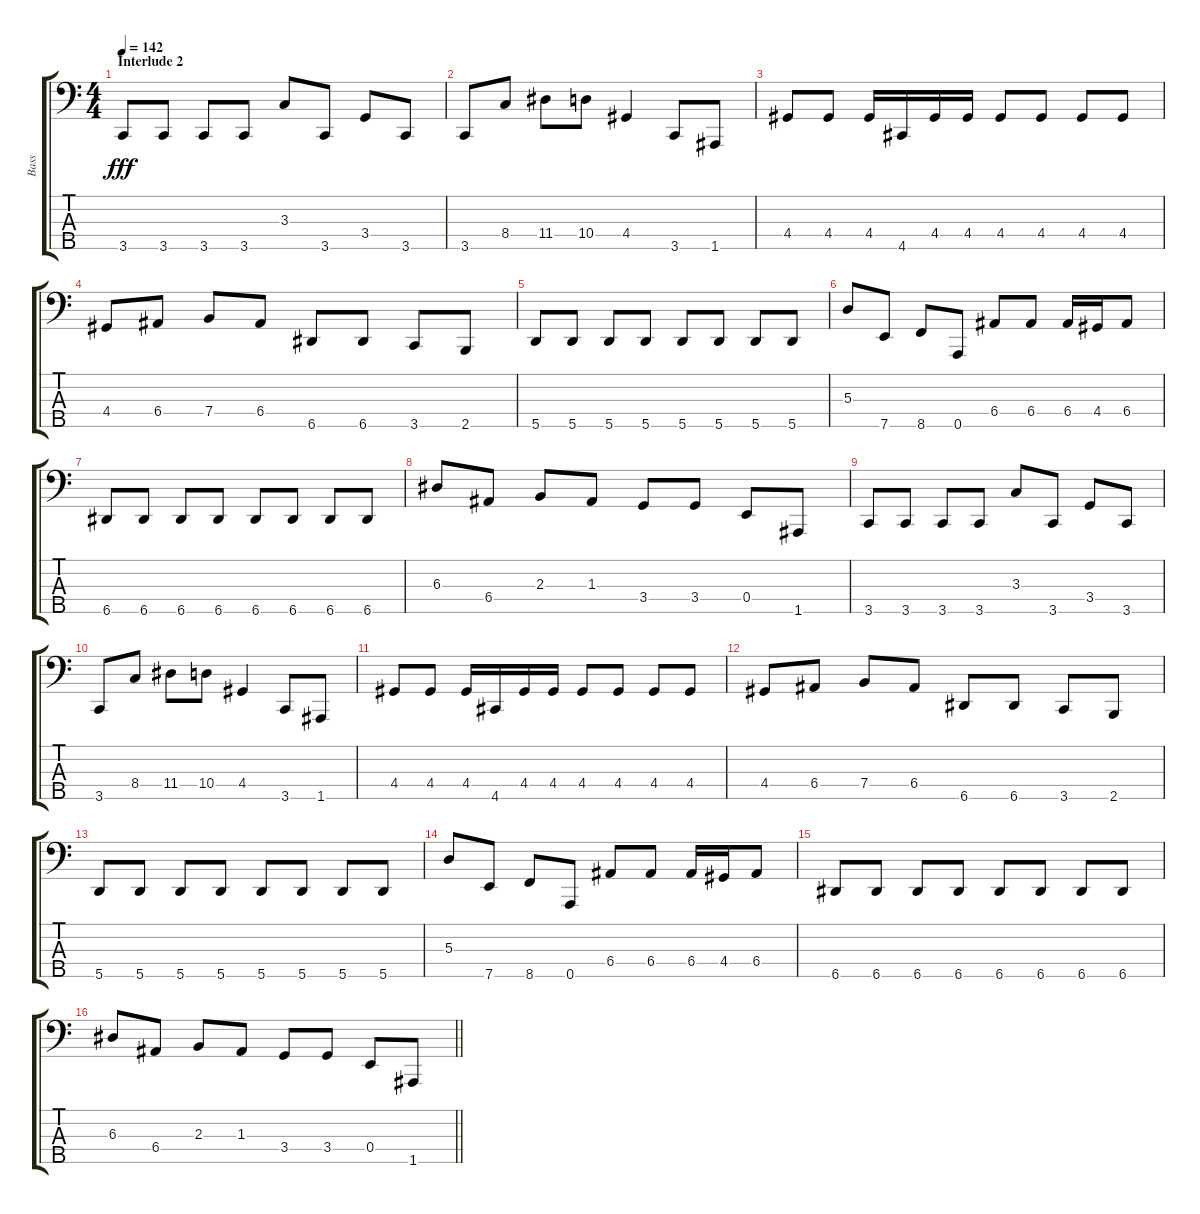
\track ("Bass" "Bass") {instrument electricbasspick}
\staff {score tabs}
\tuning (G2 D2 A1 E1 A0) {hide}
\ts (4 4)
\section ("" "Interlude 2")
\tempo 142
\clef f4
\ks c
3.5.8{dy fff} 3.5.8 3.5.8 3.5.8 3.3.8 3.5.8 3.4.8 3.5.8 |
3.5.8 8.4.8 11.4.8 10.4.8 4.4.4 3.5.8 1.5.8 |
4.4.8 4.4.8 4.4.16 4.5.16 4.4.16 4.4.16 4.4.8 4.4.8 4.4.8 4.4.8 |
4.4.8 6.4.8 7.4.8 6.4.8 6.5.8 6.5.8 3.5.8 2.5.8 |
5.5.8 5.5.8 5.5.8 5.5.8 5.5.8 5.5.8 5.5.8 5.5.8 |
5.3.8 7.5.8 8.5.8 0.5.8 6.4.8 6.4.8 6.4.16 4.4.16 6.4.8 |
6.5.8 6.5.8 6.5.8 6.5.8 6.5.8 6.5.8 6.5.8 6.5.8 |
6.3.8 6.4.8 2.3.8 1.3.8 3.4.8 3.4.8 0.4.8 1.5.8 |
3.5.8 3.5.8 3.5.8 3.5.8 3.3.8 3.5.8 3.4.8 3.5.8 |
3.5.8 8.4.8 11.4.8 10.4.8 4.4.4 3.5.8 1.5.8 |
4.4.8 4.4.8 4.4.16 4.5.16 4.4.16 4.4.16 4.4.8 4.4.8 4.4.8 4.4.8 |
4.4.8 6.4.8 7.4.8 6.4.8 6.5.8 6.5.8 3.5.8 2.5.8 |
5.5.8 5.5.8 5.5.8 5.5.8 5.5.8 5.5.8 5.5.8 5.5.8 |
5.3.8 7.5.8 8.5.8 0.5.8 6.4.8 6.4.8 6.4.16 4.4.16 6.4.8 |
6.5.8 6.5.8 6.5.8 6.5.8 6.5.8 6.5.8 6.5.8 6.5.8 |
\barLineRight lightlight
6.3.8 6.4.8 2.3.8 1.3.8 3.4.8 3.4.8 0.4.8 1.5.8
